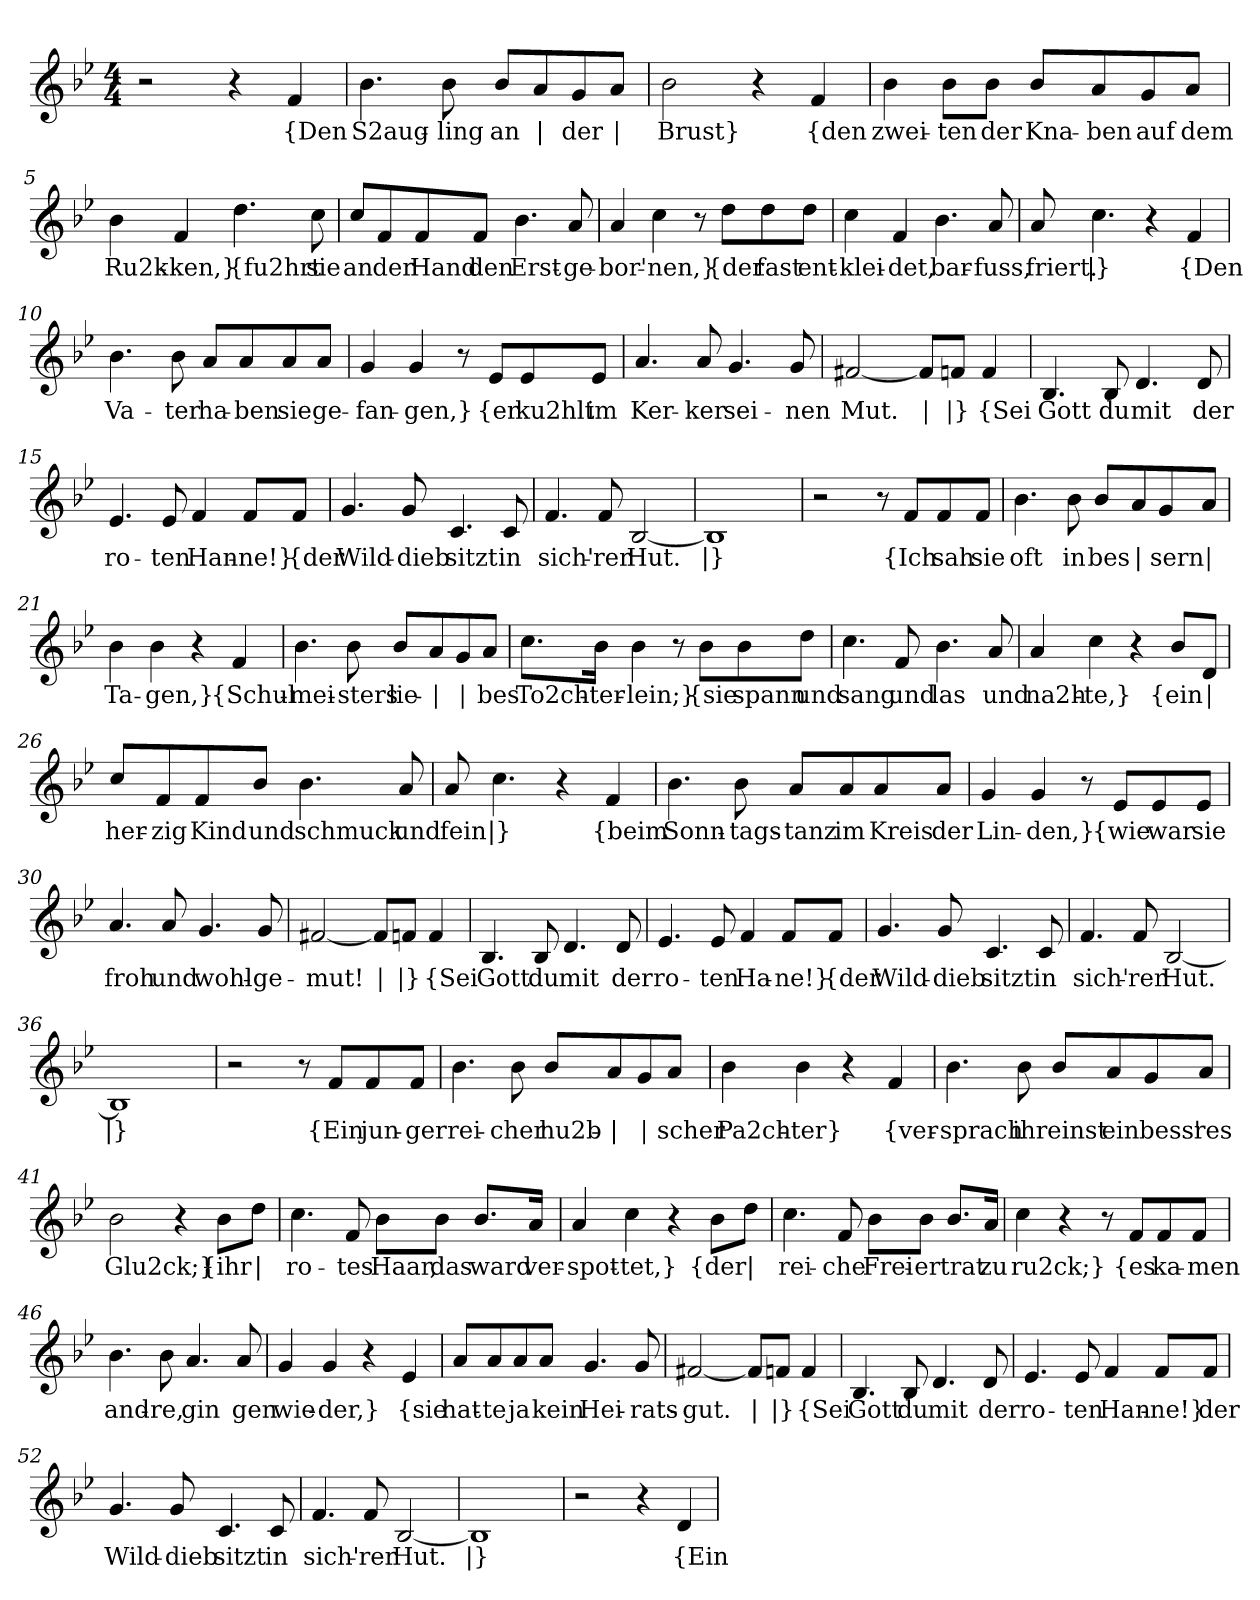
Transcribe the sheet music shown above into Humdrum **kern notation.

**kern	**text
*part1	*part1
*staff1	*staff1
*clefG2	*
*k[b-e-]	*
*M4/4	*
=1	=1
2r	.
4r	.
!	!LO:LY:b
4f/	{Den
=2	=2
!	!LO:LY:b
4.b-\	S2aug-
!	!LO:LY:b
8b-\	-ling
!	!LO:LY:b
8b-/L	an
!	!LO:LY:b
8a/	|
!	!LO:LY:b
8g/	der
!	!LO:LY:b
8a/J	|
=3	=3
!	!LO:LY:b
2b-\	Brust}
4r	.
!	!LO:LY:b
4f/	{den
=4	=4
!	!LO:LY:b
4b-\	zwei-
!	!LO:LY:b
8b-\L	-ten
!	!LO:LY:b
8b-\J	der
!	!LO:LY:b
8b-/L	Kna-
!	!LO:LY:b
8a/	-ben
!	!LO:LY:b
8g/	auf
!	!LO:LY:b
8a/J	dem
!!LO:LB:g=z
=5	=5
!	!LO:LY:b
4b-\	Ru2k-
!	!LO:LY:b
4f/	-ken,}
!	!LO:LY:b
4.dd\	{fu2hrt
!	!LO:LY:b
8cc\	sie
=6	=6
!	!LO:LY:b
8cc/L	an
!	!LO:LY:b
8f/	der
!	!LO:LY:b
8f/	Hand
!	!LO:LY:b
8f/J	den
!	!LO:LY:b
4.b-\	Erst-
!	!LO:LY:b
8a/	-ge-
=7	=7
!	!LO:LY:b
4a/	-bor'-
!	!LO:LY:b
4cc\	-nen,}
8r	.
!	!LO:LY:b
8dd\L	{der
!	!LO:LY:b
8dd\	fast
!	!LO:LY:b
8dd\J	ent-
!!LO:LB:g=z
=8	=8
!	!LO:LY:b
4cc\	-klei-
!	!LO:LY:b
4f/	-det,
!	!LO:LY:b
4.b-\	bar-
!	!LO:LY:b
8a/	-fuss,
=9	=9
!	!LO:LY:b
8a/	friert.
!	!LO:LY:b
4.cc\	|}
4r	.
!	!LO:LY:b
4f/	{Den
=10	=10
!	!LO:LY:b
4.b-\	Va-
!	!LO:LY:b
8b-\	-ter
!	!LO:LY:b
8a/L	ha-
!	!LO:LY:b
8a/	-ben
!	!LO:LY:b
8a/	sie
!	!LO:LY:b
8a/J	ge-
=11	=11
!	!LO:LY:b
4g/	-fan-
!	!LO:LY:b
4g/	-gen,}
8r	.
!	!LO:LY:b
8e-/L	{er
!	!LO:LY:b
8e-/	ku2hlt
!	!LO:LY:b
8e-/J	im
!!LO:LB:g=z
=12	=12
!	!LO:LY:b
4.a/	Ker-
!	!LO:LY:b
8a/	-ker
!	!LO:LY:b
4.g/	sei-
!	!LO:LY:b
8g/	-nen
=13	=13
!	!LO:LY:b
[2f#X/	Mut.
!	!LO:LY:b
8f#/L]	|
!	!LO:LY:b
8fn/J	|}
!	!LO:LY:b
4f/	{Sei
=14	=14
!	!LO:LY:b
4.B-/	Gott
!	!LO:LY:b
8B-/	du
!	!LO:LY:b
4.d/	mit
!	!LO:LY:b
8d/	der
=15	=15
!	!LO:LY:b
4.e-/	ro-
!	!LO:LY:b
8e-/	-ten
!	!LO:LY:b
4f/	Han-
!	!LO:LY:b
8f/L	-ne!}
!	!LO:LY:b
8f/J	{der
=16	=16
!	!LO:LY:b
4.g/	Wild-
!	!LO:LY:b
8g/	-dieb
!	!LO:LY:b
4.c/	sitzt
!	!LO:LY:b
8c/	in
!!LO:LB:g=z
=17	=17
!	!LO:LY:b
4.f/	sich'-
!	!LO:LY:b
8f/	-rer
!	!LO:LY:b
[2B-/	Hut.
=18	=18
!	!LO:LY:b
1B-]	|}
=19	=19
2r	.
8r	.
!	!LO:LY:b
8f/L	{Ich
!	!LO:LY:b
8f/	sah
!	!LO:LY:b
8f/J	sie
=20	=20
!	!LO:LY:b
4.b-\	oft
!	!LO:LY:b
8b-\	in
!	!LO:LY:b
8b-/L	bes
!	!LO:LY:b
8a/	|
!	!LO:LY:b
8g/	-sern
!	!LO:LY:b
8a/J	|
=21	=21
!	!LO:LY:b
4b-\	Ta-
!	!LO:LY:b
4b-\	-gen,}
4r	.
!	!LO:LY:b
4f/	{Schul-
=22	=22
!	!LO:LY:b
4.b-\	-mei-
!	!LO:LY:b
8b-\	-sters
!	!LO:LY:b
8b-/L	lie-
!	!LO:LY:b
8a/	|
!	!LO:LY:b
8g/	|
!	!LO:LY:b
8a/J	-bes
!!LO:LB:g=z
=23	=23
!	!LO:LY:b
8.cc\L	To2ch-
!	!LO:LY:b
16b-\Jk	-ter-
!	!LO:LY:b
4b-\	-lein;}
8r	.
!	!LO:LY:b
8b-\L	{sie
!	!LO:LY:b
8b-\	spann
!	!LO:LY:b
8dd\J	und
=24	=24
!	!LO:LY:b
4.cc\	sang
!	!LO:LY:b
8f/	und
!	!LO:LY:b
4.b-\	las
!	!LO:LY:b
8a/	und
=25	=25
!	!LO:LY:b
4a/	na2h-
!	!LO:LY:b
4cc\	-te,}
4r	.
!	!LO:LY:b
8b-/L	{ein
!	!LO:LY:b
8d/J	|
!!LO:LB:g=z
=26	=26
!	!LO:LY:b
8cc/L	her-
!	!LO:LY:b
8f/	-zig
!	!LO:LY:b
8f/	Kind
!	!LO:LY:b
8b-/J	und
!	!LO:LY:b
4.b-\	schmuck
!	!LO:LY:b
8a/	und
=27	=27
!	!LO:LY:b
8a/	fein
!	!LO:LY:b
4.cc\	|}
4r	.
!	!LO:LY:b
4f/	{beim
=28	=28
!	!LO:LY:b
4.b-\	Sonn-
!	!LO:LY:b
8b-\	-tags-
!	!LO:LY:b
8a/L	-tanz
!	!LO:LY:b
8a/	im
!	!LO:LY:b
8a/	Kreis
!	!LO:LY:b
8a/J	der
!!LO:LB:g=z
=29	=29
!	!LO:LY:b
4g/	Lin-
!	!LO:LY:b
4g/	-den,}
8r	.
!	!LO:LY:b
8e-/L	{wie
!	!LO:LY:b
8e-/	war
!	!LO:LY:b
8e-/J	sie
=30	=30
!	!LO:LY:b
4.a/	froh
!	!LO:LY:b
8a/	und
!	!LO:LY:b
4.g/	wohl-
!	!LO:LY:b
8g/	-ge-
=31	=31
!	!LO:LY:b
[2f#X/	mut!
!	!LO:LY:b
8f#/L]	|
!	!LO:LY:b
8fn/J	|}
!	!LO:LY:b
4f/	{Sei
=32	=32
!	!LO:LY:b
4.B-/	Gott
!	!LO:LY:b
8B-/	du
!	!LO:LY:b
4.d/	mit
!	!LO:LY:b
8d/	der
!!LO:LB:g=z
=33	=33
!	!LO:LY:b
4.e-/	ro-
!	!LO:LY:b
8e-/	-ten
!	!LO:LY:b
4f/	Ha-
!	!LO:LY:b
8f/L	-ne!}
!	!LO:LY:b
8f/J	{der
=34	=34
!	!LO:LY:b
4.g/	Wild-
!	!LO:LY:b
8g/	-dieb
!	!LO:LY:b
4.c/	sitzt
!	!LO:LY:b
8c/	in
=35	=35
!	!LO:LY:b
4.f/	sich'-
!	!LO:LY:b
8f/	-rer
!	!LO:LY:b
[2B-/	Hut.
=36	=36
!	!LO:LY:b
1B-]	|}
=37	=37
2r	.
8r	.
!	!LO:LY:b
8f/L	{Ein
!	!LO:LY:b
8f/	jun-
!	!LO:LY:b
8f/J	-ger
!!LO:LB:g=z
=38	=38
!	!LO:LY:b
4.b-\	rei-
!	!LO:LY:b
8b-\	-cher
!	!LO:LY:b
8b-/L	hu2b-
!	!LO:LY:b
8a/	|
!	!LO:LY:b
8g/	|
!	!LO:LY:b
8a/J	-scher
=39	=39
!	!LO:LY:b
4b-\	Pa2ch-
!	!LO:LY:b
4b-\	-ter}
4r	.
!	!LO:LY:b
4f/	{ver-
=40	=40
!	!LO:LY:b
4.b-\	-sprach
!	!LO:LY:b
8b-\	ihr
!	!LO:LY:b
8b-/L	einst
!	!LO:LY:b
8a/	ein
!	!LO:LY:b
8g/	bess'
!	!LO:LY:b
8a/J	-res
=41	=41
!	!LO:LY:b
2b-\	Glu2ck;}
4r	.
!	!LO:LY:b
8b-\L	{ihr
!	!LO:LY:b
8dd\J	|
!!LO:PB:g=z
=42	=42
!	!LO:LY:b
4.cc\	ro-
!	!LO:LY:b
8f/	-tes
!	!LO:LY:b
8b-\L	Haar,
!	!LO:LY:b
8b-\J	das
!	!LO:LY:b
8.b-/L	ward
!	!LO:LY:b
16a/Jk	ver-
=43	=43
!	!LO:LY:b
4a/	-spot-
!	!LO:LY:b
4cc\	-tet,}
4r	.
!	!LO:LY:b
8b-\L	{der
!	!LO:LY:b
8dd\J	|
=44	=44
!	!LO:LY:b
4.cc\	rei-
!	!LO:LY:b
8f/	-che
!	!LO:LY:b
8b-\L	Frei-
!	!LO:LY:b
8b-\J	-er
!	!LO:LY:b
8.b-/L	trat
!	!LO:LY:b
16a/Jk	zu
=45	=45
!	!LO:LY:b
4cc\	-ru2ck;}
4r	.
8r	.
!	!LO:LY:b
8f/L	{es
!	!LO:LY:b
8f/	ka-
!	!LO:LY:b
8f/J	-men
!!LO:LB:g=z
=46	=46
!	!LO:LY:b
4.b-\	and-
!	!LO:LY:b
8b-\	-re,
!	!LO:LY:b
4.a/	gin
!	!LO:LY:b
8a/	-gen
=47	=47
!	!LO:LY:b
4g/	wie-
!	!LO:LY:b
4g/	-der,}
4r	.
!	!LO:LY:b
4e-/	{sie
=48	=48
!	!LO:LY:b
8a/L	hat-
!	!LO:LY:b
8a/	-te
!	!LO:LY:b
8a/	ja
!	!LO:LY:b
8a/J	kein
!	!LO:LY:b
4.g/	Hei-
!	!LO:LY:b
8g/	-rats-
=49	=49
!	!LO:LY:b
[2f#X/	-gut.
!	!LO:LY:b
8f#/L]	|
!	!LO:LY:b
8fn/J	|}
!	!LO:LY:b
4f/	{Sei
=50	=50
!	!LO:LY:b
4.B-/	Gott
!	!LO:LY:b
8B-/	du
!	!LO:LY:b
4.d/	mit
!	!LO:LY:b
8d/	der
!!LO:LB:g=z
=51	=51
!	!LO:LY:b
4.e-/	ro-
!	!LO:LY:b
8e-/	-ten
!	!LO:LY:b
4f/	Han-
!	!LO:LY:b
8f/L	-ne!}
!	!LO:LY:b
8f/J	der
=52	=52
!	!LO:LY:b
4.g/	Wild-
!	!LO:LY:b
8g/	-dieb
!	!LO:LY:b
4.c/	sitzt
!	!LO:LY:b
8c/	in
=53	=53
!	!LO:LY:b
4.f/	sich'-
!	!LO:LY:b
8f/	-rer
!	!LO:LY:b
[2B-/	Hut.
=54	=54
!	!LO:LY:b
1B-]	|}
=55	=55
2r	.
4r	.
!	!LO:LY:b
4d/	{Ein
=	=
*-	*-
